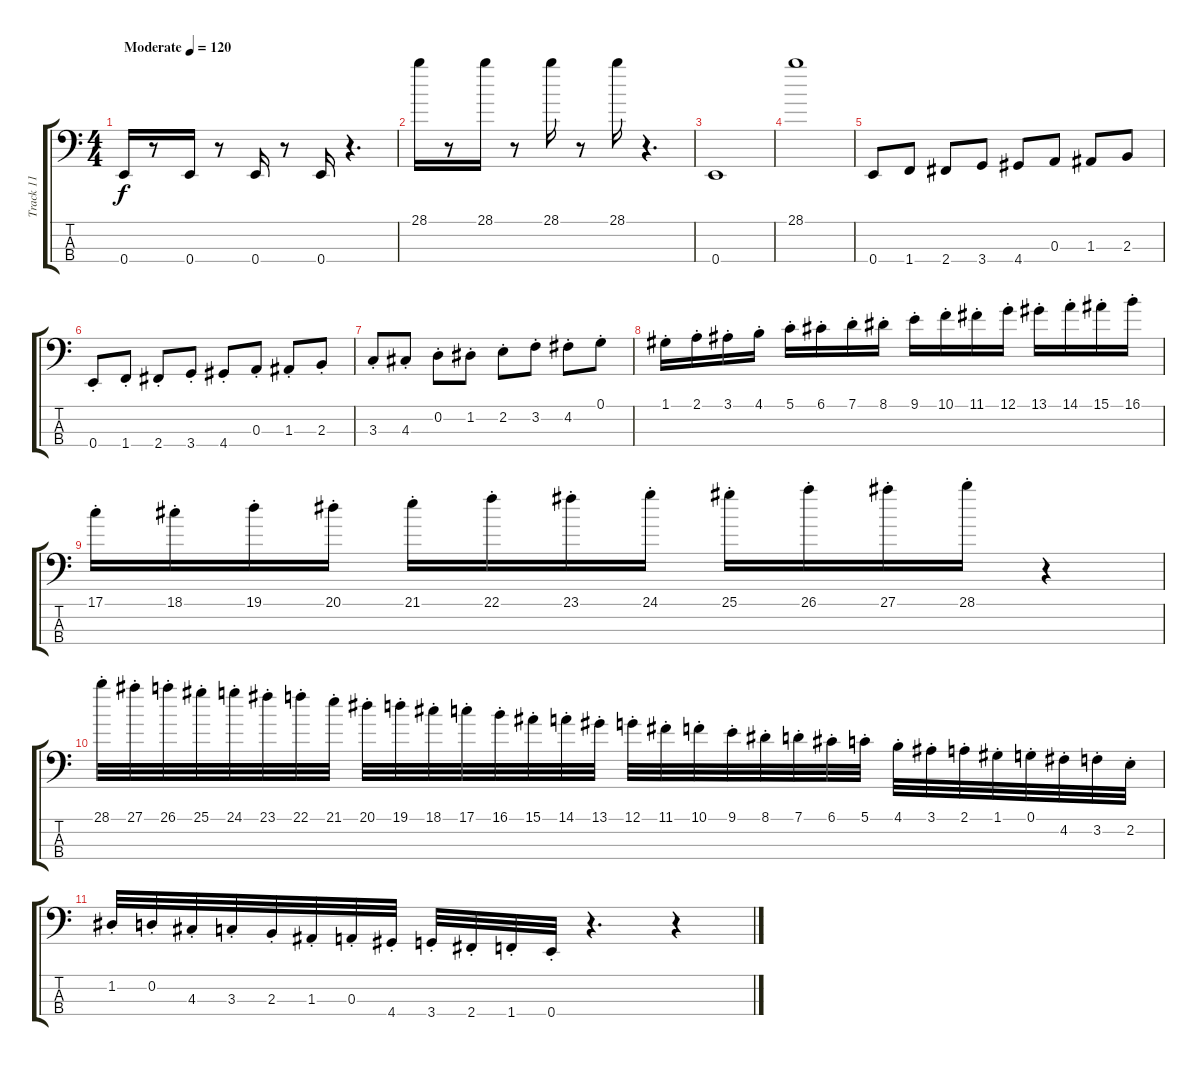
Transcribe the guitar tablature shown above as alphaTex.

\track ("Track 11" "Track 11") {instrument electricbassfinger}
\staff {score tabs}
\tuning (G2 D2 A1 E1) {hide}
\ts (4 4)
\tempo (120 "Moderate")
\clef f4
\ks c
0.4.16{dy f instrument electricbassfinger} r.8 0.4.16 r.8 0.4.16 r.8 0.4.16 r.4{d} |
28.1.16 r.8 28.1.16 r.8 28.1.16 r.8 28.1.16 r.4{d} |
0.4.1 |
28.1.1 |
0.4.8 1.4.8 2.4.8 3.4.8 4.4.8 0.3.8 1.3.8 2.3.8 |
0.4{st}.8 1.4{st}.8 2.4{st}.8 3.4{st}.8 4.4{st}.8 0.3{st}.8 1.3{st}.8 2.3{st}.8 |
3.3{st}.8 4.3{st}.8 0.2{st}.8 1.2{st}.8 2.2{st}.8 3.2{st}.8 4.2{st}.8 0.1{st}.8 |
1.1{st}.16 2.1{st}.16 3.1{st}.16 4.1{st}.16 5.1{st}.16 6.1{st}.16 7.1{st}.16 8.1{st}.16 9.1{st}.16 10.1{st}.16 11.1{st}.16 12.1{st}.16 13.1{st}.16 14.1{st}.16 15.1{st}.16 16.1{st}.16 |
17.1{st}.16 18.1{st}.16 19.1{st}.16 20.1{st}.16 21.1{st}.16 22.1{st}.16 23.1{st}.16 24.1{st}.16 25.1{st}.16 26.1{st}.16 27.1{st}.16 28.1{st}.16 r.4 |
28.1{st}.32 27.1{st}.32 26.1{st}.32 25.1{st}.32 24.1{st}.32 23.1{st}.32 22.1{st}.32 21.1{st}.32 20.1{st}.32 19.1{st}.32 18.1{st}.32 17.1{st}.32 16.1{st}.32 15.1{st}.32 14.1{st}.32 13.1{st}.32 12.1{st}.32 11.1{st}.32 10.1{st}.32 9.1{st}.32 8.1{st}.32 7.1{st}.32 6.1{st}.32 5.1{st}.32 4.1{st}.32 3.1{st}.32 2.1{st}.32 1.1{st}.32 0.1{st}.32 4.2{st}.32 3.2{st}.32 2.2{st}.32 |
1.2{st}.32 0.2{st}.32 4.3{st}.32 3.3{st}.32 2.3{st}.32 1.3{st}.32 0.3{st}.32 4.4{st}.32 3.4{st}.32 2.4{st}.32 1.4{st}.32 0.4{st}.32 r.4{d} r.4
